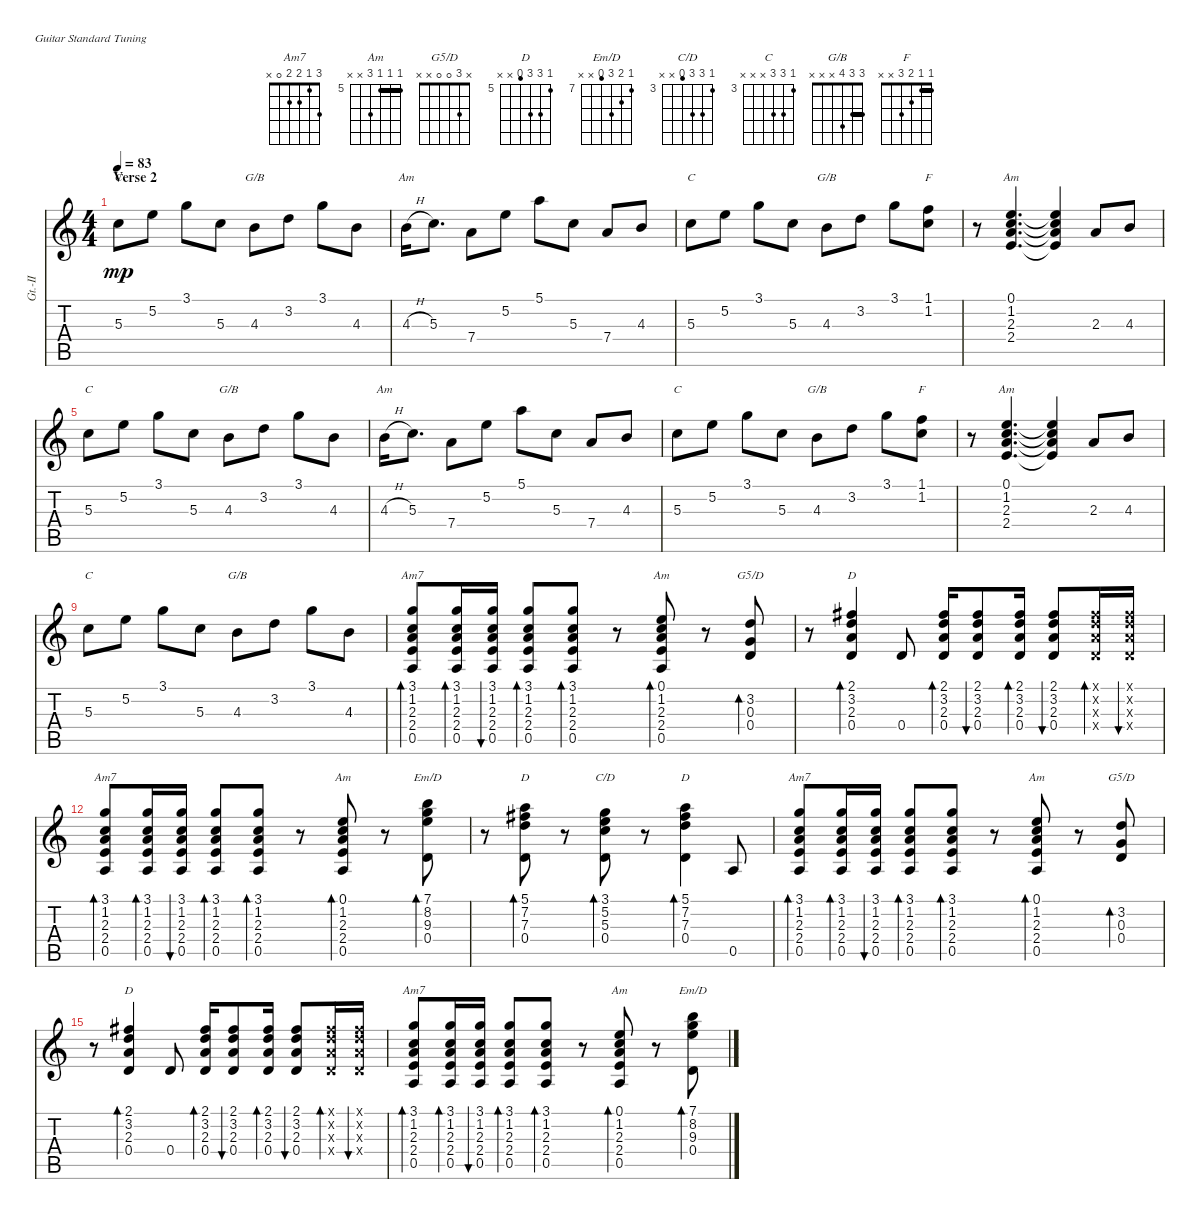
\defaultSystemsLayout 4
\bracketExtendMode nobrackets
\defaultBarNumberDisplay FirstOfSystem
\track ("Rhythm II (12 St.) - J. Page - Clean" "Gt.-II") {instrument electricguitarclean}
\staff {score tabs}
\tuning (E4 B3 G3 D3 A2 E2)
\chord ("Am7" 3 1 2 2 0 x)
\chord ("Am" 0 1 2 2 0 x)
\chord ("G5/D" x 3 0 0 x x)
\chord ("D" 2 3 2 0 x x)
\chord ("Em/D" 7 8 9 6 x x) {firstfret 7}
\chord ("D" 5 7 7 4 x x) {firstfret 5}
\chord ("C/D" 3 5 5 2 x x) {firstfret 3}
\chord ("C" 3 5 5 x x x) {firstfret 3}
\chord ("G/B" 3 3 4 x x x) {barre 3}
\chord ("Am" 5 5 5 7 x x) {firstfret 5 barre (5 5)}
\chord ("F" 1 1 2 3 x x) {barre 1}
\ts (4 4)
\section ("" "Verse 2")
\tempo 83
\clef g2
\scale
1.07818
\ks aminor
5.3.8{ch "C" dy mp} 5.2.8 3.1.8 5.3.8 4.3.8{ch "G/B"} 3.2.8 3.1.8 4.3.8 |
\scale
0.960908 4.3{h}.16{ch "Am"} 5.3.8{d} 7.4.8 5.2.8 5.1.8 5.3.8 7.4.8 4.3.8 |
\scale
0.960908 5.3.8{ch "C"} 5.2.8 3.1.8 5.3.8 4.3.8{ch "G/B"} 3.2.8 3.1.8 (1.2 1.1).8{ch "F"} |
\scale
1.07818 r.8 (2.4 2.3 1.2 0.1).4{d ch "Am"} (2.4{t} 2.3{t} 1.2{t} 0.1{t}).4 2.3.8 4.3.8 |
\scale
0.960908 5.3.8{ch "C"} 5.2.8 3.1.8 5.3.8 4.3.8{ch "G/B"} 3.2.8 3.1.8 4.3.8 |
\scale
0.960908 4.3{h}.16{ch "Am"} 5.3.8{d} 7.4.8 5.2.8 5.1.8 5.3.8 7.4.8 4.3.8 |
\scale
1.07818 5.3.8{ch "C"} 5.2.8 3.1.8 5.3.8 4.3.8{ch "G/B"} 3.2.8 3.1.8 (1.2 1.1).8{ch "F"} |
\scale
0.960908 r.8 (2.4 2.3 1.2 0.1).4{d ch "Am"} (2.4{t} 2.3{t} 1.2{t} 0.1{t}).4 2.3.8 4.3.8 |
\scale
0.960908 5.3.8{ch "C"} 5.2.8 3.1.8 5.3.8 4.3.8{ch "G/B"} 3.2.8 3.1.8 4.3.8 |
\scale
1.07818 (0.5 2.4 2.3 1.2 3.1).8{bd 30 ch "Am7"} (0.5 2.4 2.3 1.2 3.1).16{bd 30} (0.5 2.4 2.3 1.2 3.1).16{bu 30} (0.5 2.4 2.3 1.2 3.1).8{bd 30} (0.5 2.4 2.3 1.2 3.1).8{bd 30} r.8 (0.5 2.4 2.3 1.2 0.1).8{bd 30 ch "Am"} r.8 (0.4 0.3 3.2).8{bd 30 ch "G5/D"} |
\scale
0.960908 r.8 (0.4 2.3 3.2 2.1{acc #}).4{bd 30 ch "D"} 0.4.8 (0.4 2.3 3.2 2.1{acc #}).16{bd 30} (0.4 2.3 3.2 2.1{acc #}).8{bu 30} (0.4 2.3 3.2 2.1{acc #}).16{bd 30} (0.4 2.3 3.2 2.1{acc #}).8{bu 30} (0.4{x} 2.3{x} 3.2{x} 2.1{x acc #}).16{bd 30} (0.4{x} 2.3{x} 3.2{x} 2.1{x acc #}).16{bu 30} |
\scale
0.960908 (0.5 2.4 2.3 1.2 3.1).8{bd 30 ch "Am7"} (0.5 2.4 2.3 1.2 3.1).16{bd 30} (0.5 2.4 2.3 1.2 3.1).16{bu 30} (0.5 2.4 2.3 1.2 3.1).8{bd 30} (0.5 2.4 2.3 1.2 3.1).8{bd 30} r.8 (0.5 2.4 2.3 1.2 0.1).8{bd 30 ch "Am"} r.8 (0.4 9.3 8.2 7.1).8{bd 30 ch "Em/D"} |
\scale
1.07818 r.8 (5.1 7.2{acc #} 7.3 0.4).8{bd 30 ch "D"} r.8 (0.4 5.3 5.2 3.1).8{bd 30 ch "C/D"} r.8 (5.1 7.2{acc #} 7.3 0.4).4{bd 30 ch "D"} 0.5.8 |
\scale
0.960908 (0.5 2.4 2.3 1.2 3.1).8{bd 30 ch "Am7"} (0.5 2.4 2.3 1.2 3.1).16{bd 30} (0.5 2.4 2.3 1.2 3.1).16{bu 30} (0.5 2.4 2.3 1.2 3.1).8{bd 30} (0.5 2.4 2.3 1.2 3.1).8{bd 30} r.8 (0.5 2.4 2.3 1.2 0.1).8{bd 30 ch "Am"} r.8 (0.4 0.3 3.2).8{bd 30 ch "G5/D"} |
\scale
0.960908 r.8 (0.4 2.3 3.2 2.1{acc #}).4{bd 30 ch "D"} 0.4.8 (0.4 2.3 3.2 2.1{acc #}).16{bd 30} (0.4 2.3 3.2 2.1{acc #}).8{bu 30} (0.4 2.3 3.2 2.1{acc #}).16{bd 30} (0.4 2.3 3.2 2.1{acc #}).8{bu 30} (0.4{x} 2.3{x} 3.2{x} 2.1{x acc #}).16{bd 30} (0.4{x} 2.3{x} 3.2{x} 2.1{x acc #}).16{bu 30} |
\scale
1.07818 (0.5 2.4 2.3 1.2 3.1).8{bd 30 ch "Am7"} (0.5 2.4 2.3 1.2 3.1).16{bd 30} (0.5 2.4 2.3 1.2 3.1).16{bu 30} (0.5 2.4 2.3 1.2 3.1).8{bd 30} (0.5 2.4 2.3 1.2 3.1).8{bd 30} r.8 (0.5 2.4 2.3 1.2 0.1).8{bd 30 ch "Am"} r.8 (0.4 9.3 8.2 7.1).8{bd 30 ch "Em/D"}
